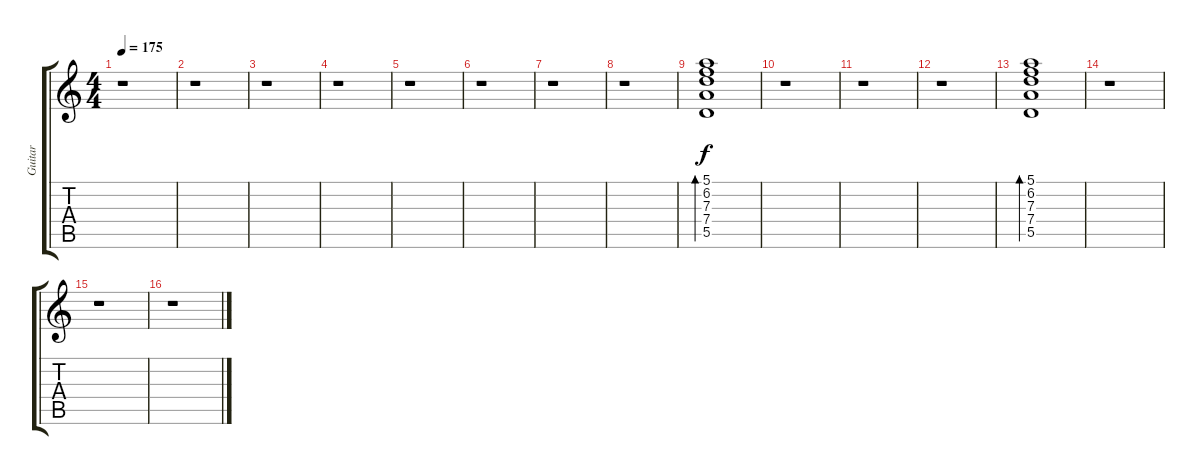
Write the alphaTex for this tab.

\track ("Guitar" "Guitar") {instrument acousticguitarsteel}
\staff {score tabs}
\tuning (E4 B3 G3 D3 A2 E2) {hide}
\ts (4 4)
\tempo 175
\clef g2
\ks c
r.1{dy f instrument acousticguitarsteel} |
r.1 |
r.1 |
r.1 |
r.1 |
r.1 |
r.1 |
r.1 |
(5.1 6.2 7.3 7.4 5.5).1{bd 240} |
r.1 |
r.1 |
r.1 |
(5.1 6.2 7.3 7.4 5.5).1{bd 240} |
r.1 |
r.1 |
r.1
